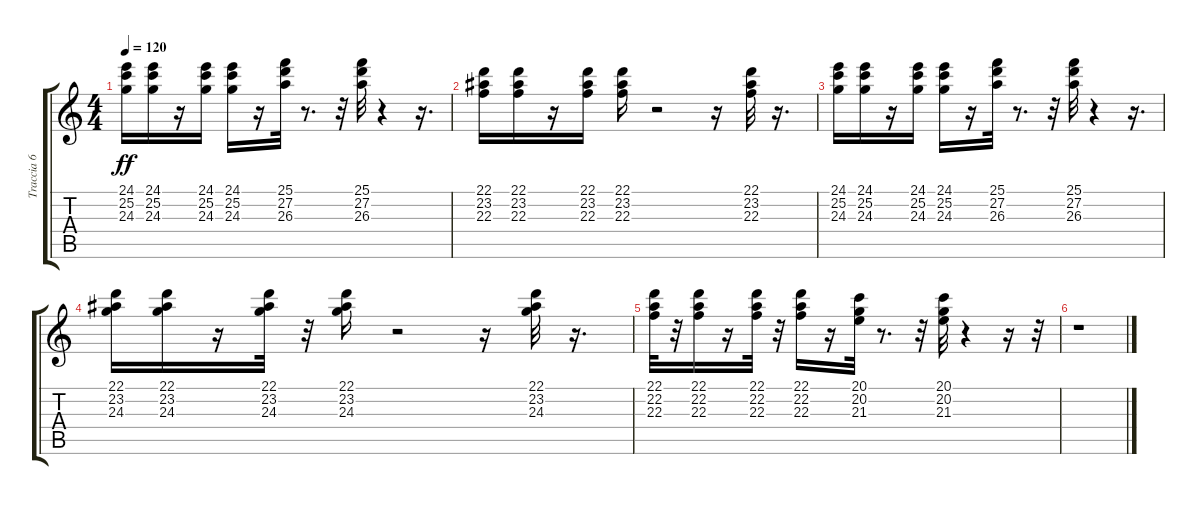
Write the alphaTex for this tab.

\track ("Traccia 6" "Traccia 6") {instrument drawbarorgan}
\staff {score tabs}
\tuning (E4 B3 G3 D3 A2 E2) {hide}
\ts (4 4)
\tempo 120
\clef g2
\ks c
(24.1 25.2 24.3).16{dy ff} (24.1 25.2 24.3).16 r.16 (24.1 25.2 24.3).16 (24.1 25.2 24.3).16 r.16 (25.1 27.2 26.3).32 r.8{d} r.32 (25.1 27.2 26.3).32 r.4 r.16{d} |
(22.1 23.2 22.3).16 (22.1 23.2 22.3).16 r.16 (22.1 23.2 22.3).16 (22.1 23.2 22.3).16 r.2 r.16 (22.1 23.2 22.3).32 r.16{d} |
(24.1 25.2 24.3).16 (24.1 25.2 24.3).16 r.16 (24.1 25.2 24.3).16 (24.1 25.2 24.3).16 r.16 (25.1 27.2 26.3).32 r.8{d} r.32 (25.1 27.2 26.3).32 r.4 r.16{d} |
(22.1 23.2 24.3).16 (22.1 23.2 24.3).16 r.16 (22.1 23.2 24.3).32 r.32 (22.1 23.2 24.3).16 r.2 r.16 (22.1 23.2 24.3).32 r.16{d} |
(22.1 22.2 22.3).32 r.32 (22.1 22.2 22.3).16 r.16 (22.1 22.2 22.3).32 r.32 (22.1 22.2 22.3).16 r.16 (20.1 20.2 21.3).32 r.8{d} r.32 (20.1 20.2 21.3).32 r.4 r.16 r.32 |
r.1
